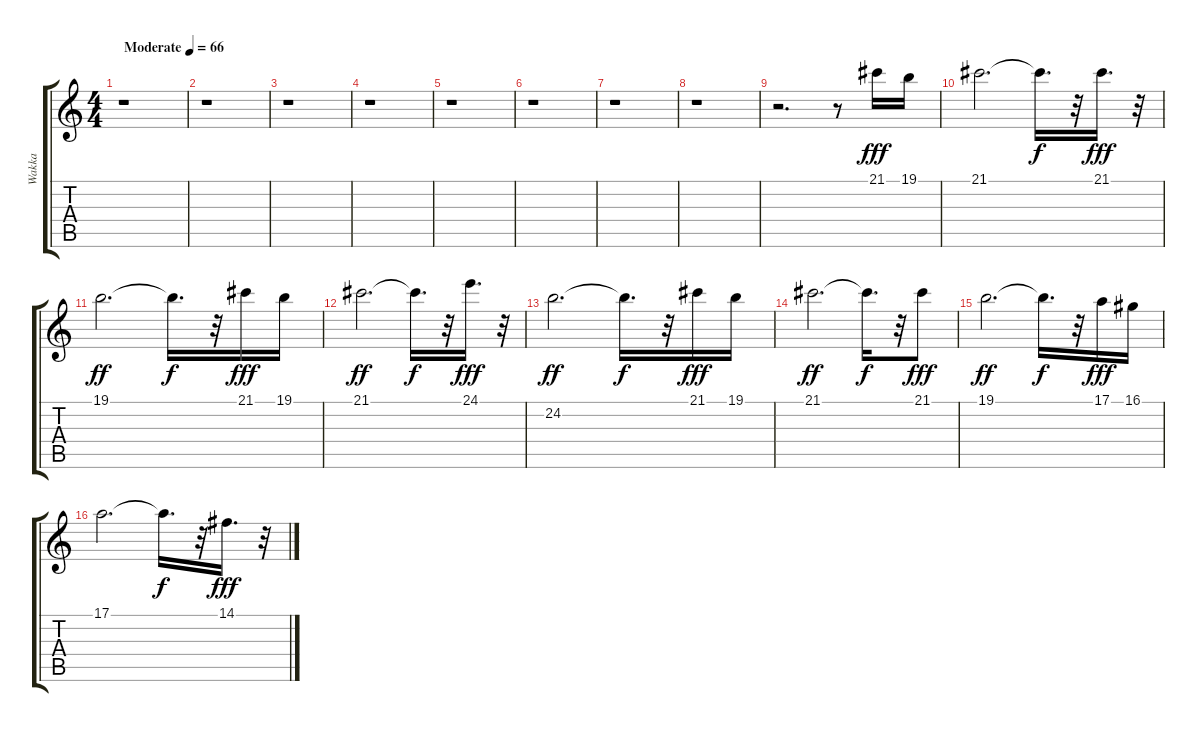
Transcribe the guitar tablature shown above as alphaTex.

\track ("Wakka" "Wakka") {instrument fx5brightness}
\staff {score tabs}
\tuning (E4 B3 G3 D3 A2 E2) {hide}
\ts (4 4)
\tempo (66 "Moderate")
\clef g2
\ks c
r.1{dy fff instrument fx5brightness} |
r.1 |
r.1 |
r.1 |
r.1 |
r.1 |
r.1 |
r.1 |
r.2{d} r.8 21.1.16 19.1.16 |
21.1.2{d} 21.1{t}.16{d dy f} r.32 21.1.16{d dy fff} r.32 |
19.1.2{d dy ff} 19.1{t}.16{d dy f} r.32 21.1.16{dy fff} 19.1.16 |
21.1.2{d dy ff} 21.1{t}.16{d dy f} r.32 24.1.16{d dy fff} r.32 |
24.2.2{d dy ff} 24.2{t}.16{d dy f} r.32 21.1.16{dy fff} 19.1.16 |
21.1.2{d dy ff} 21.1{t}.16{d dy f} r.32 21.1.8{dy fff} |
19.1.2{d dy ff} 19.1{t}.16{d dy f} r.32 17.1.16{dy fff} 16.1.16 |
17.1.2{d} 17.1{t}.16{d dy f} r.32 14.1.16{d dy fff} r.32
